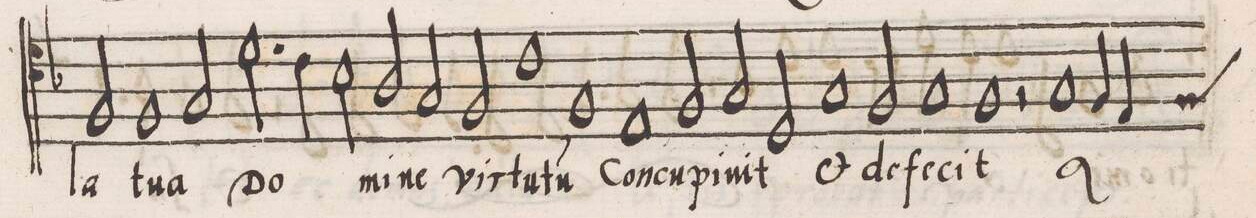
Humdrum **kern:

**kern	**text
*I"ALTVS	*
*clefC4	*
*k[b-]	*
*met(C|)	*
*M2/1	*
2F/	-la
1F	tu-
2G/	-a
=41-	=41-
2.d\	Do-
4c\	.
2B-\	.
2A/	-mi-
=42-	=42-
2G/	-ne
2F/	vir-
1c	-tu-
=43-	=43-
1F	-tu(m)
1E	Con-
=44-	=44-
2F/	-cu-
2G/	-pi-
2D/	-uit
1G/	et
=45-	=45-
2F/	de-
1G	-fe-
=46-	=46-
1F	-cit
2r	.
1G/	a-
=47-	=47-
4F/	.
4E/	.
*custos:F	*
*-	*-
